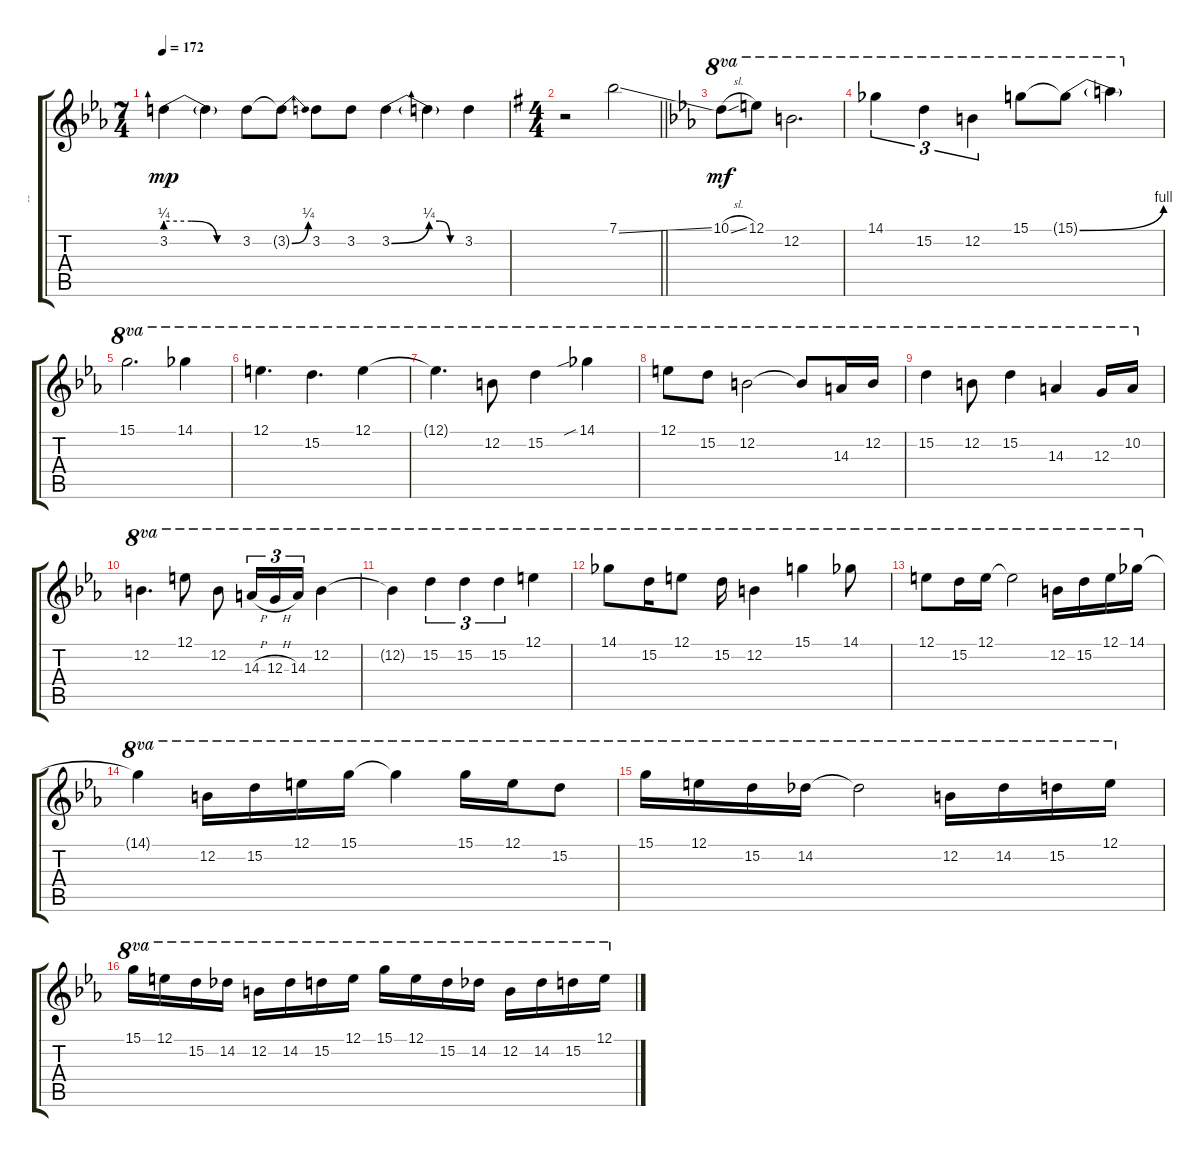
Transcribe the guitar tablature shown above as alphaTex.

\track ("--" "--") {instrument overdrivenguitar}
\staff {score tabs}
\tuning (E4 B3 G3 D3 A2 E2) {hide}
\ts (7 4)
\tempo 172
\clef g2
\ks eb
3.2{be (custom 0 1 20 1 40 0 60 0) t}.4{dy mp} 3.2{t}.4 3.2.8 3.2{be (bend 0 0 60 1) t}.8 3.2.8 3.2.8 3.2{be (bend 0 0 60 1)}.4 3.2{be (custom 0 1 20 1 40 0 60 0) t}.4 3.2.4 |
\ts (4 4)
\barLineRight lightlight
\ks g
r.2 7.1{ss}.2 |
\section ("" "")
\ks eb
10.1{sl}.8{ot 8va dy mf} 12.1.8{ot 8va} 12.2.2{d ot 8va} |
14.1.4{tu (3 2) ot 8va} 15.2.4{tu (3 2) ot 8va} 12.2.4{tu (3 2) ot 8va} 15.1.8{ot 8va} 15.1{be (bend 0 0 60 4) t}.8{ot 8va} 15.1{t}.4{ot 8va} |
15.1.2{d ot 8va} 14.1.4{ot 8va} |
12.1.4{d ot 8va} 15.2.4{d ot 8va} 12.1.4{ot 8va} |
12.1{t}.4{d ot 8va} 12.2.8{ot 8va} 15.2.4{ot 8va} 14.1{sib}.4{ot 8va} |
12.1.8{ot 8va} 15.2.8{ot 8va} 12.2.2{ot 8va} 12.2{t}.8{ot 8va} 14.3.16{ot 8va} 12.2.16{ot 8va} |
15.2.4{ot 8va} 12.2.8{ot 8va} 15.2.4{ot 8va} 14.3.4{ot 8va} 12.3.16{ot 8va} 10.2.16{ot 8va} |
12.2.4{d ot 8va} 12.1.8{ot 8va} 12.2.8{ot 8va} 14.3{h}.16{tu (3 2) ot 8va} 12.3{h}.16{tu (3 2) ot 8va} 14.3.16{tu (3 2) ot 8va} 12.2.4{ot 8va} |
12.2{t}.4{ot 8va} 15.2.4{tu (3 2) ot 8va} 15.2.4{tu (3 2) ot 8va} 15.2.4{tu (3 2) ot 8va} 12.1.4{ot 8va} |
14.1.8{ot 8va} 15.2.16{ot 8va} 12.1.8{ot 8va} 15.2.16{ot 8va} 12.2.4{ot 8va} 15.1.4{ot 8va} 14.1.8{ot 8va} |
12.1.8{ot 8va} 15.2.16{ot 8va} 12.1.16{ot 8va} 12.1{t}.2{ot 8va} 12.2.16{ot 8va} 15.2.16{ot 8va} 12.1.16{ot 8va} 14.1.16{ot 8va} |
14.1{t}.4{ot 8va} 12.2.16{ot 8va} 15.2.16{ot 8va} 12.1.16{ot 8va} 15.1.16{ot 8va} 15.1{t}.4{ot 8va} 15.1.16{ot 8va} 12.1.16{ot 8va} 15.2.8{ot 8va} |
15.1.16{ot 8va} 12.1.16{ot 8va} 15.2.16{ot 8va} 14.2.16{ot 8va} 14.2{t}.2{ot 8va} 12.2.16{ot 8va} 14.2.16{ot 8va} 15.2.16{ot 8va} 12.1.16{ot 8va} |
15.1.16{ot 8va} 12.1.16{ot 8va} 15.2.16{ot 8va} 14.2.16{ot 8va} 12.2.16{ot 8va} 14.2.16{ot 8va} 15.2.16{ot 8va} 12.1.16{ot 8va} 15.1.16{ot 8va} 12.1.16{ot 8va} 15.2.16{ot 8va} 14.2.16{ot 8va} 12.2.16{ot 8va} 14.2.16{ot 8va} 15.2.16{ot 8va} 12.1.16{ot 8va}
